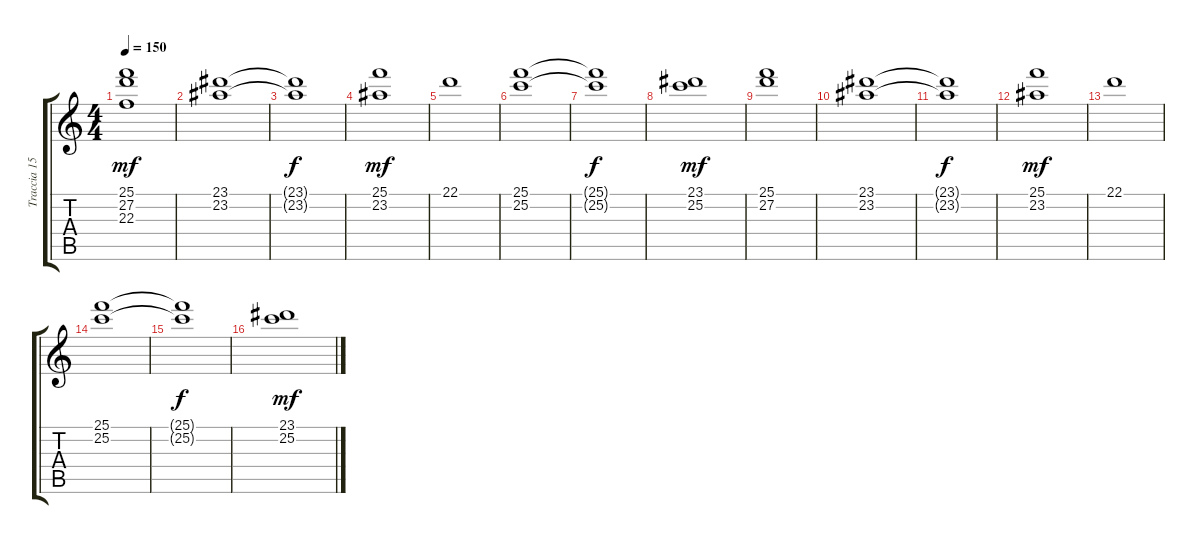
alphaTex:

\track ("Traccia 15" "Traccia 15") {instrument rockorgan}
\staff {score tabs}
\tuning (E4 B3 G3 D3 A2 E2) {hide}
\ts (4 4)
\tempo 150
\clef g2
\ks c
(25.1 27.2 22.3).1{dy mf} |
(23.1 23.2).1 |
(23.1{t} 23.2{t}).1{dy f} |
(25.1 23.2).1{dy mf} |
22.1.1 |
(25.1 25.2).1 |
(25.1{t} 25.2{t}).1{dy f} |
(23.1 25.2).1{dy mf} |
(25.1 27.2).1 |
(23.1 23.2).1 |
(23.1{t} 23.2{t}).1{dy f} |
(25.1 23.2).1{dy mf} |
22.1.1 |
(25.1 25.2).1 |
(25.1{t} 25.2{t}).1{dy f} |
(23.1 25.2).1{dy mf}
